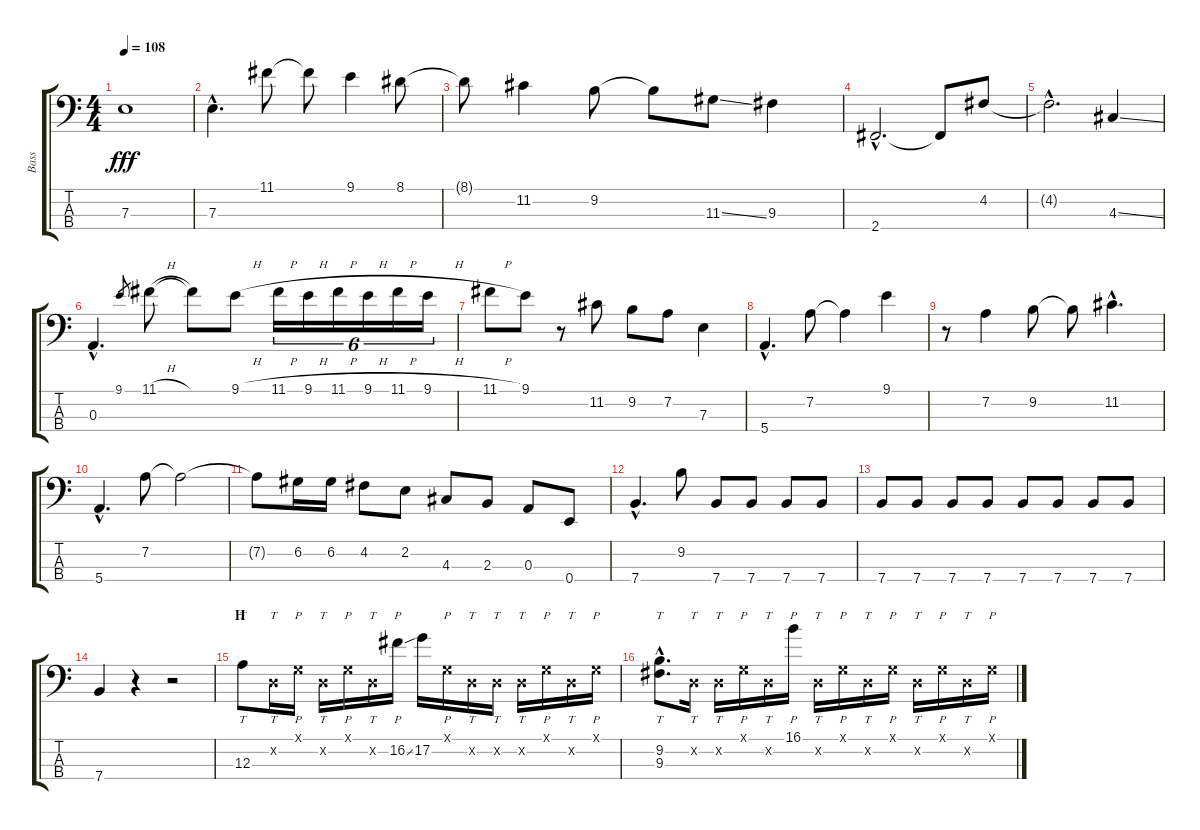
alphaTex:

\track ("Bass" "Bass") {instrument electricbassfinger}
\staff {score tabs}
\tuning (G2 D2 A1 E1) {hide}
\ts (4 4)
\tempo 108
\clef f4
\ks c
7.3{t}.1{dy fff} |
7.3{hac}.4{d} 11.1.8 11.1{t}.8 9.1.4 8.1.8 |
8.1{t}.8 11.2.4 9.2.8 9.2{t}.8 11.3{ss}.8 9.3.4 |
2.4{hac}.2{d} 2.4{t}.8 4.2.8 |
4.2{hac t}.2{d} 4.3{ss}.4 |
0.3{hac}.4{d} 9.1.8{gr} 11.1{h}.8 11.1{t}.8 9.1{h}.8 11.1{h}.16{tu (6 4)} 9.1{h}.16{tu (6 4)} 11.1{h}.16{tu (6 4)} 9.1{h}.16{tu (6 4)} 11.1{h}.16{tu (6 4)} 9.1{h}.16{tu (6 4)} |
11.1{h}.8 9.1.8 r.8 11.2.8 9.2.8 7.2.8 7.3.4 |
5.4{hac}.4{d} 7.2.8 7.2{t}.4 9.1.4 |
r.8 7.2.4 9.2.8 9.2{t}.8 11.2{hac}.4{d} |
5.4{hac}.4{d} 7.2.8 7.2{t}.2 |
7.2{t}.8 6.2.16 6.2.16 4.2.8 2.2.8 4.3.8 2.3.8 0.3.8 0.4.8 |
7.4{hac}.4{d} 9.2.8 7.4.8 7.4.8 7.4.8 7.4.8 |
7.4.8 7.4.8 7.4.8 7.4.8 7.4.8 7.4.8 7.4.8 7.4.8 |
7.4.4 r.4 r.2 |
\section ("" "H")
12.3.8{tt} 0.2{x}.16{tt} 0.1{x}.16{p instrument slapbass1} 0.2{x}.16{tt instrument electricbassfinger} 0.1{x}.16{p instrument slapbass1} 0.2{x}.16{tt instrument electricbassfinger} 16.2{ss}.16{p instrument slapbass1} 17.2.16 0.1{x}.16{p} 0.2{x}.16{tt instrument electricbassfinger} 0.2{x}.16{tt} 0.2{x}.16{tt} 0.1{x}.16{p instrument slapbass1} 0.2{x}.16{tt instrument electricbassfinger} 0.1{x}.16{p instrument slapbass1} |
(9.2{hac} 9.3{hac}).8{tt d instrument electricbassfinger} 0.2{x}.16{tt} 0.2{x}.16{tt} 0.1{x}.16{p instrument slapbass1} 0.2{x}.16{tt instrument electricbassfinger} 16.1.16{p} 0.2{x}.16{tt instrument electricbassfinger} 0.1{x}.16{p instrument slapbass1} 0.2{x}.16{tt instrument electricbassfinger} 0.1{x}.16{p instrument slapbass1} 0.2{x}.16{tt instrument electricbassfinger} 0.1{x}.16{p instrument slapbass1} 0.2{x}.16{tt instrument electricbassfinger} 0.1{x}.16{p instrument slapbass1}
